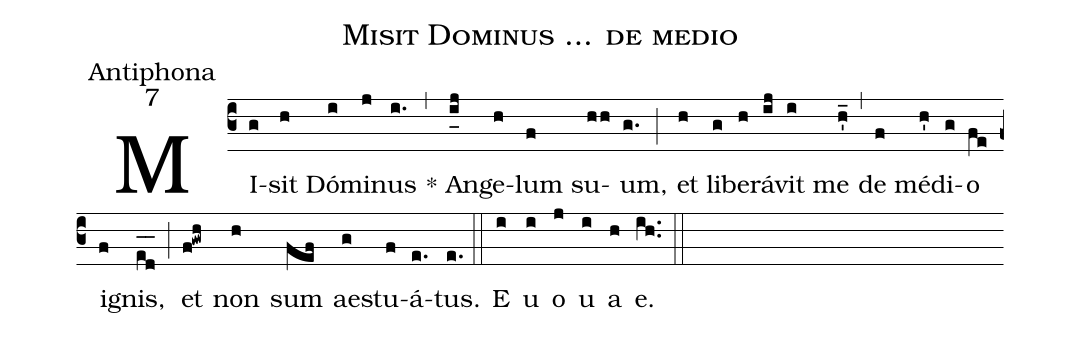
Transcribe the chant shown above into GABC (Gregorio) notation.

name:Misit Dominus ... de medio;
office-part:Antiphona;
mode:7;
%%
(c3) MI(g)sit(h) Dó(i)mi(j)nus(i.) (,) * An(i_[uh:l]j)ge(h)lum(f) su(hh)um,(g.) (;) et(h) li(g)be(h)rá(ij)vit(i) me(h'_) (,) de(f) mé(h')di(g)o(fe) i(f)gnis,(e_[oh:h]d_[oh:h]) (;) et(f!gwh) non(h) sum(fef) ae(g)stu(f)á(e.)tus.(e.) (::) <eu>E(i) u(i) o(j) u(i) a(h) e.</eu>(ih..) (::)
